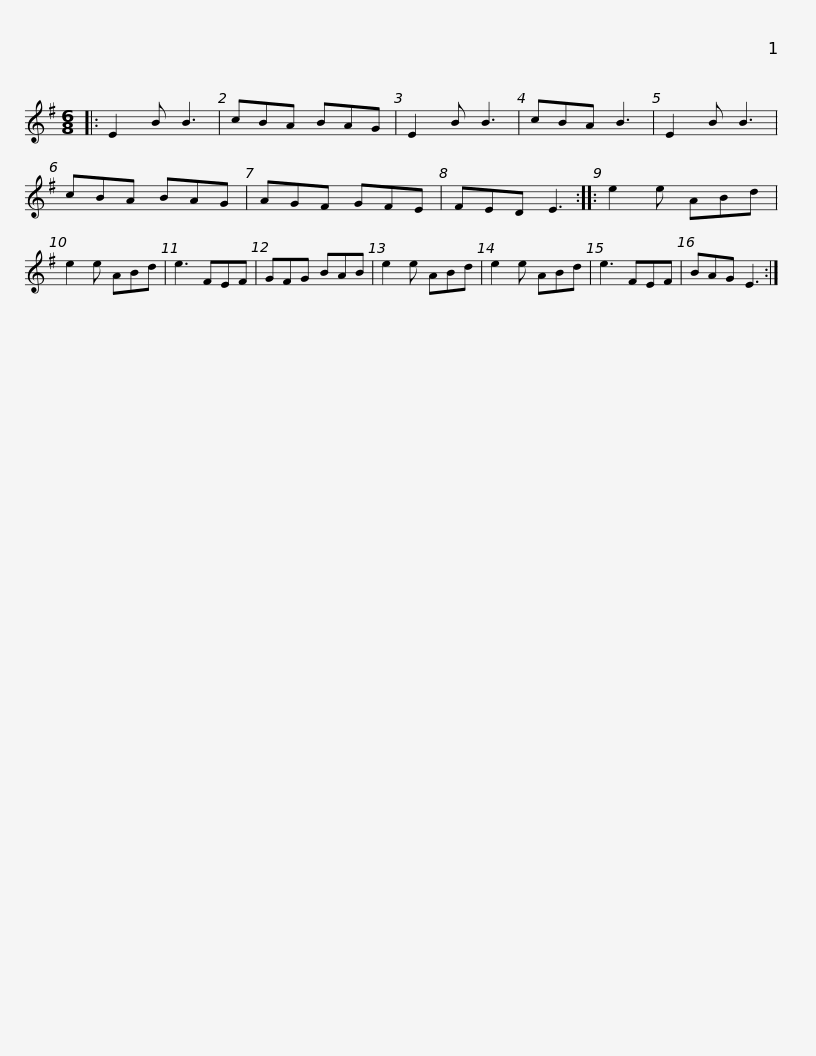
X:1
L:1/8
M:6/8
I:linebreak $
K:Emin
V:1 treble
V:1
|: E2 B B3 | cBA BAG | E2 B B3 | cBA B3 | E2 B B3 | %5
 cBA BAG | AGF GFE | FED E3 ::$ e2 e ABd | e2 e ABd | %10
 e3 FEF | GFG BAB | e2 e ABd | e2 e ABd | e3 FEF | %15
 BAG E3 :| %16
